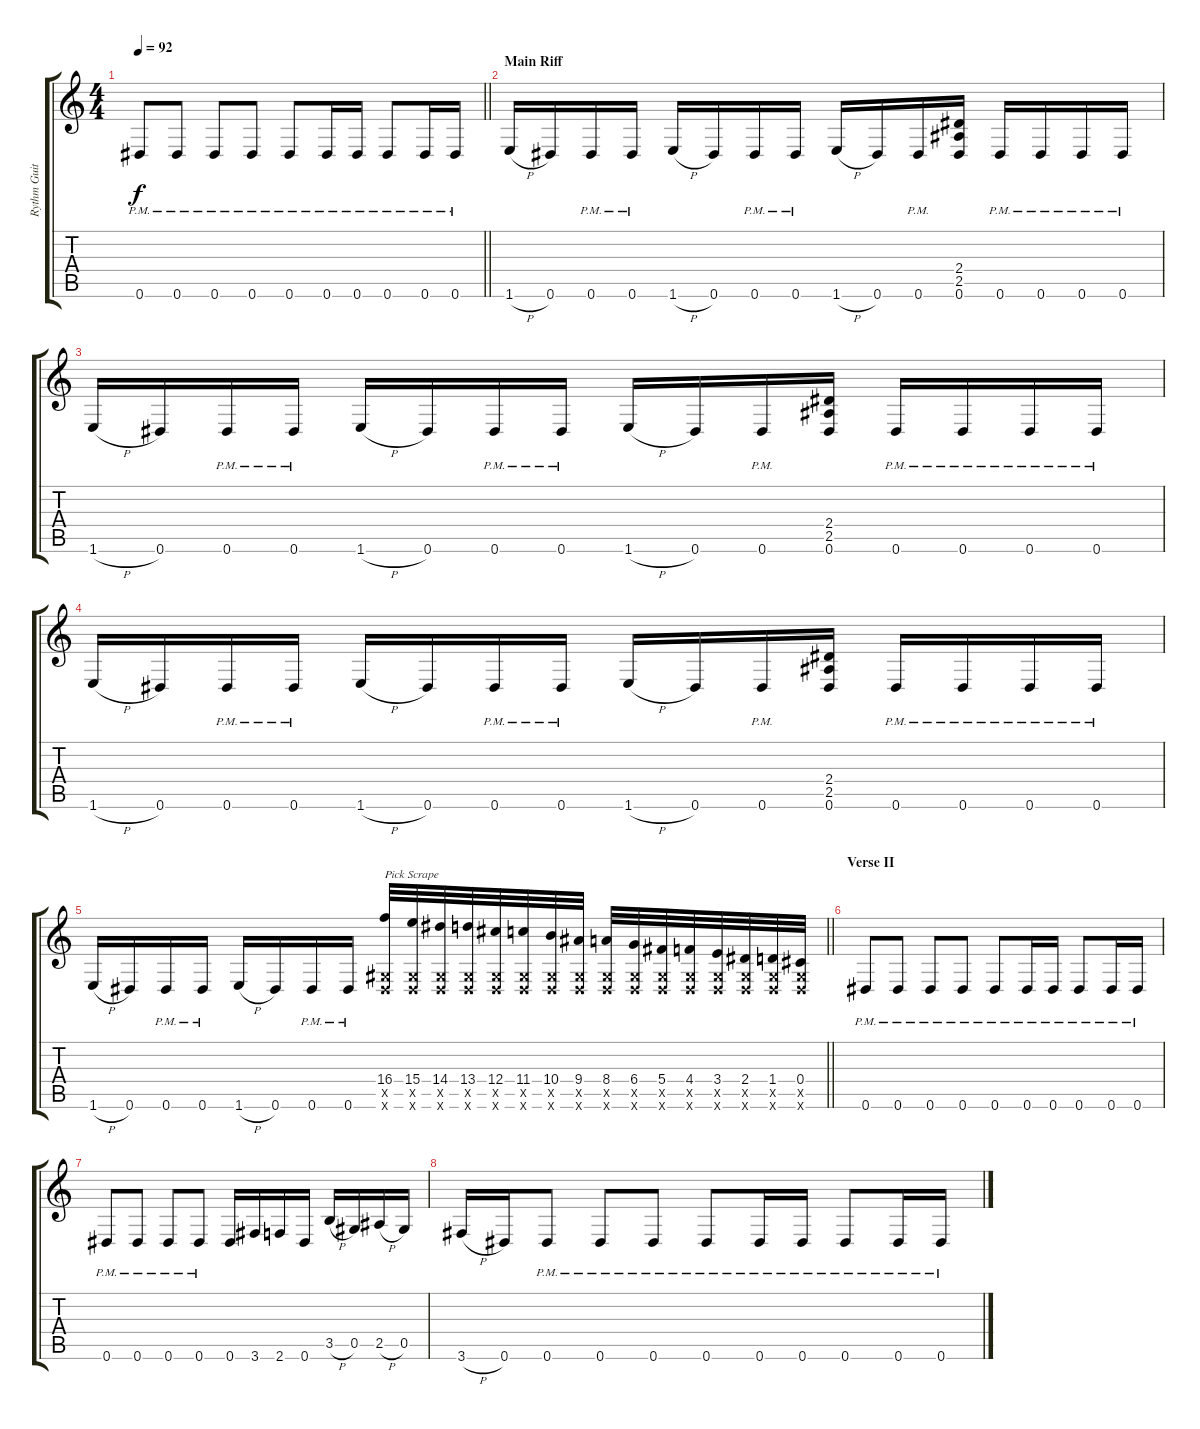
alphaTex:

\track ("Rythm Guitar II" "Rythm Guit") {instrument overdrivenguitar}
\staff {score tabs}
\tuning (Eb4 Bb3 Gb3 Db3 Ab2 Eb2) {hide}
\ts (4 4)
\tempo 92
\clef g2
\barLineRight lightlight
\ks c
0.6{pm}.8{dy f} 0.6{pm}.8 0.6{pm}.8 0.6{pm}.8 0.6{pm}.8 0.6{pm}.16 0.6{pm}.16 0.6{pm}.8 0.6{pm}.16 0.6{pm}.16 |
\section ("" "Main Riff")
1.6{h}.16{volume 15 balance 14 instrument overdrivenguitar} 0.6.16 0.6{pm}.16 0.6{pm}.16 1.6{h}.16 0.6.16 0.6{pm}.16 0.6{pm}.16 1.6{h}.16 0.6.16 0.6{pm}.16 (2.4 2.5 0.6).16 0.6{pm}.16 0.6{pm}.16 0.6{pm}.16 0.6{pm}.16 |
1.6{h}.16 0.6.16 0.6{pm}.16 0.6{pm}.16 1.6{h}.16 0.6.16 0.6{pm}.16 0.6{pm}.16 1.6{h}.16 0.6.16 0.6{pm}.16 (2.4 2.5 0.6).16 0.6{pm}.16 0.6{pm}.16 0.6{pm}.16 0.6{pm}.16 |
1.6{h}.16 0.6.16 0.6{pm}.16 0.6{pm}.16 1.6{h}.16 0.6.16 0.6{pm}.16 0.6{pm}.16 1.6{h}.16 0.6.16 0.6{pm}.16 (2.4 2.5 0.6).16 0.6{pm}.16 0.6{pm}.16 0.6{pm}.16 0.6{pm}.16 |
\barLineRight lightlight
1.6{h}.16 0.6.16 0.6{pm}.16 0.6{pm}.16 1.6{h}.16 0.6.16 0.6{pm}.16 0.6{pm}.16 (16.4 0.5{x} 0.6{x}).32{txt "Pick Scrape" volume 11 instrument guitarfretnoise} (15.4 0.5{x} 0.6{x}).32 (14.4 0.5{x} 0.6{x}).32 (13.4 0.5{x} 0.6{x}).32 (12.4 0.5{x} 0.6{x}).32 (11.4 0.5{x} 0.6{x}).32 (10.4 0.5{x} 0.6{x}).32 (9.4 0.5{x} 0.6{x}).32 (8.4 0.5{x} 0.6{x}).32 (6.4 0.5{x} 0.6{x}).32 (5.4 0.5{x} 0.6{x}).32 (4.4 0.5{x} 0.6{x}).32 (3.4 0.5{x} 0.6{x}).32 (2.4 0.5{x} 0.6{x}).32 (1.4 0.5{x} 0.6{x}).32 (0.4 0.5{x} 0.6{x}).32 |
\section ("" "Verse II")
0.6{pm}.8{volume 13 balance 14 instrument overdrivenguitar} 0.6{pm}.8 0.6{pm}.8 0.6{pm}.8 0.6{pm}.8 0.6{pm}.16 0.6{pm}.16 0.6{pm}.8 0.6{pm}.16 0.6{pm}.16 |
0.6{pm}.8 0.6{pm}.8 0.6{pm}.8 0.6{pm}.8 0.6.16 3.6.16 2.6.16 0.6.16 3.5{h}.16 0.5.16 2.5{h}.16 0.5.16 |
3.6{h}.16 0.6.16 0.6{pm}.8 0.6{pm}.8 0.6{pm}.8 0.6{pm}.8 0.6{pm}.16 0.6{pm}.16 0.6{pm}.8 0.6{pm}.16 0.6{pm}.16
